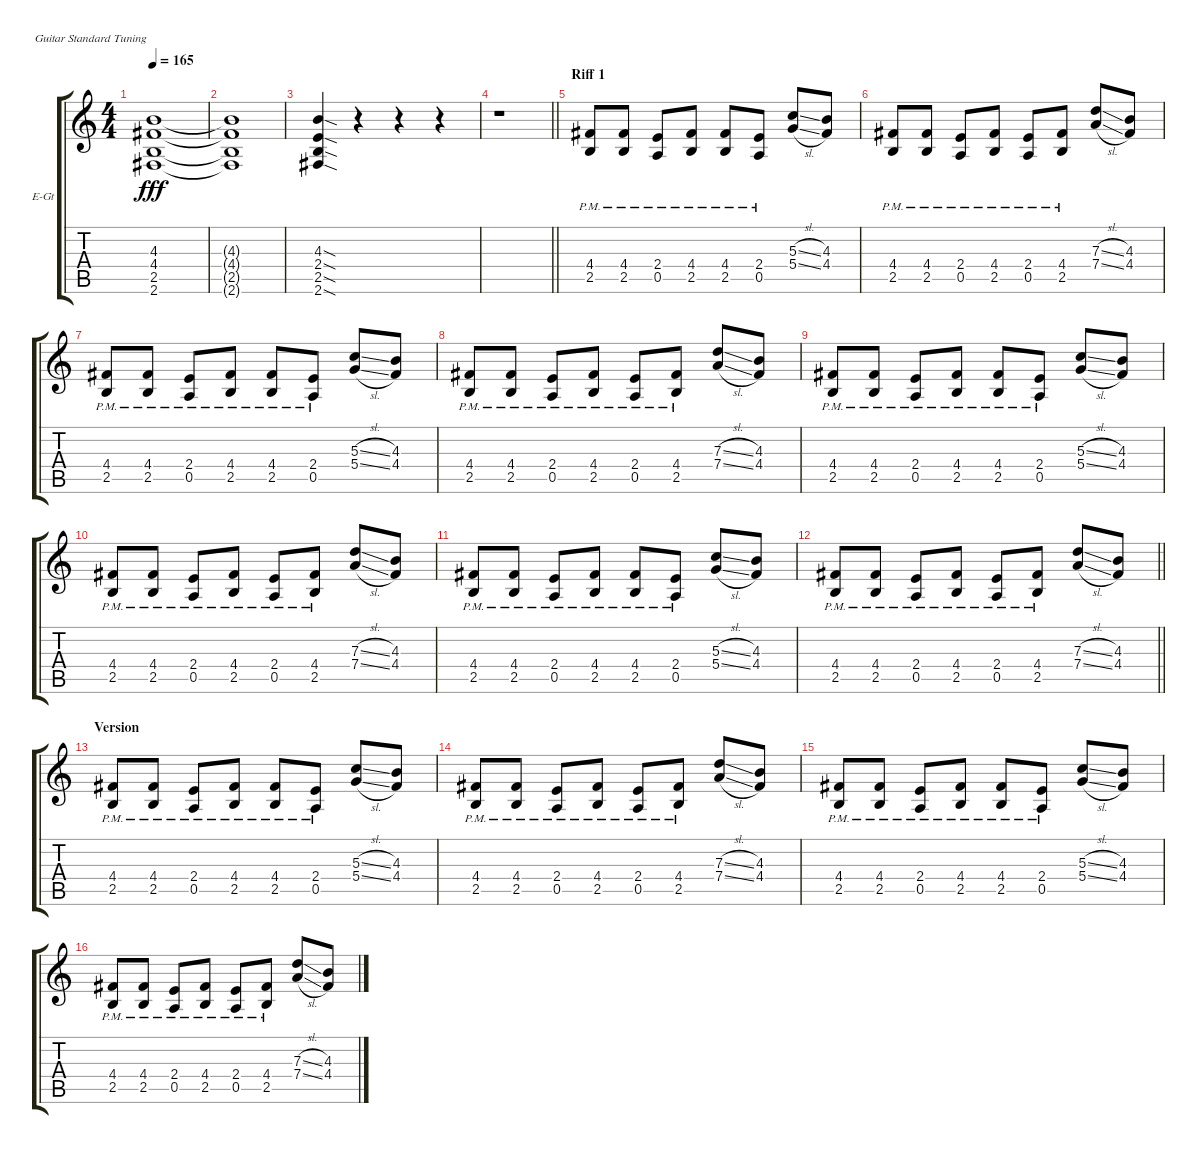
\bracketExtendMode groupsimilarinstruments
\firstSystemTrackNameOrientation horizontal
\otherSystemsTrackNameOrientation horizontal
\track ("Rythm 1" "E-Gt") {instrument distortionguitar}
\staff {score tabs}
\tuning (E4 B3 G3 D3 A2 E2)
\ts (4 4)
\tempo 165
\clef g2
\ks c
(4.3 4.4 2.5 2.6).1{dy fff} |
(4.3{t} 4.4{t} 2.5{t} 2.6{t}).1 |
(4.3{sod} 2.4{sod} 2.5{sod} 2.6{sod}).4 r.4 r.4 r.4 |
\barLineRight lightlight
r.1 |
\section ("" "Riff 1")
(4.4{pm} 2.5{pm}).8 (4.4{pm} 2.5{pm}).8 (2.4{pm} 0.5{pm}).8 (4.4{pm} 2.5{pm}).8 (4.4{pm} 2.5{pm}).8 (2.4{pm} 0.5{pm}).8 (5.3{sl} 5.4{sl}).8 (4.3 4.4).8 |
(4.4{pm} 2.5{pm}).8 (4.4{pm} 2.5{pm}).8 (2.4{pm} 0.5{pm}).8 (4.4{pm} 2.5{pm}).8 (2.4{pm} 0.5{pm}).8 (4.4{pm} 2.5{pm}).8 (7.3{sl} 7.4{sl}).8 (4.3 4.4).8 |
(4.4{pm} 2.5{pm}).8 (4.4{pm} 2.5{pm}).8 (2.4{pm} 0.5{pm}).8 (4.4{pm} 2.5{pm}).8 (4.4{pm} 2.5{pm}).8 (2.4{pm} 0.5{pm}).8 (5.3{sl} 5.4{sl}).8 (4.3 4.4).8 |
(4.4{pm} 2.5{pm}).8 (4.4{pm} 2.5{pm}).8 (2.4{pm} 0.5{pm}).8 (4.4{pm} 2.5{pm}).8 (2.4{pm} 0.5{pm}).8 (4.4{pm} 2.5{pm}).8 (7.3{sl} 7.4{sl}).8 (4.3 4.4).8 |
(4.4{pm} 2.5{pm}).8 (4.4{pm} 2.5{pm}).8 (2.4{pm} 0.5{pm}).8 (4.4{pm} 2.5{pm}).8 (4.4{pm} 2.5{pm}).8 (2.4{pm} 0.5{pm}).8 (5.3{sl} 5.4{sl}).8 (4.3 4.4).8 |
(4.4{pm} 2.5{pm}).8 (4.4{pm} 2.5{pm}).8 (2.4{pm} 0.5{pm}).8 (4.4{pm} 2.5{pm}).8 (2.4{pm} 0.5{pm}).8 (4.4{pm} 2.5{pm}).8 (7.3{sl} 7.4{sl}).8 (4.3 4.4).8 |
(4.4{pm} 2.5{pm}).8 (4.4{pm} 2.5{pm}).8 (2.4{pm} 0.5{pm}).8 (4.4{pm} 2.5{pm}).8 (4.4{pm} 2.5{pm}).8 (2.4{pm} 0.5{pm}).8 (5.3{sl} 5.4{sl}).8 (4.3 4.4).8 |
\barLineRight lightlight
(4.4{pm} 2.5{pm}).8 (4.4{pm} 2.5{pm}).8 (2.4{pm} 0.5{pm}).8 (4.4{pm} 2.5{pm}).8 (2.4{pm} 0.5{pm}).8 (4.4{pm} 2.5{pm}).8 (7.3{sl} 7.4{sl}).8 (4.3 4.4).8 |
\section ("" "Version")
(4.4{pm} 2.5{pm}).8 (4.4{pm} 2.5{pm}).8 (2.4{pm} 0.5{pm}).8 (4.4{pm} 2.5{pm}).8 (4.4{pm} 2.5{pm}).8 (2.4{pm} 0.5{pm}).8 (5.3{sl} 5.4{sl}).8 (4.3 4.4).8 |
(4.4{pm} 2.5{pm}).8 (4.4{pm} 2.5{pm}).8 (2.4{pm} 0.5{pm}).8 (4.4{pm} 2.5{pm}).8 (2.4{pm} 0.5{pm}).8 (4.4{pm} 2.5{pm}).8 (7.3{sl} 7.4{sl}).8 (4.3 4.4).8 |
(4.4{pm} 2.5{pm}).8 (4.4{pm} 2.5{pm}).8 (2.4{pm} 0.5{pm}).8 (4.4{pm} 2.5{pm}).8 (4.4{pm} 2.5{pm}).8 (2.4{pm} 0.5{pm}).8 (5.3{sl} 5.4{sl}).8 (4.3 4.4).8 |
(4.4{pm} 2.5{pm}).8 (4.4{pm} 2.5{pm}).8 (2.4{pm} 0.5{pm}).8 (4.4{pm} 2.5{pm}).8 (2.4{pm} 0.5{pm}).8 (4.4{pm} 2.5{pm}).8 (7.3{sl} 7.4{sl}).8 (4.3 4.4).8
